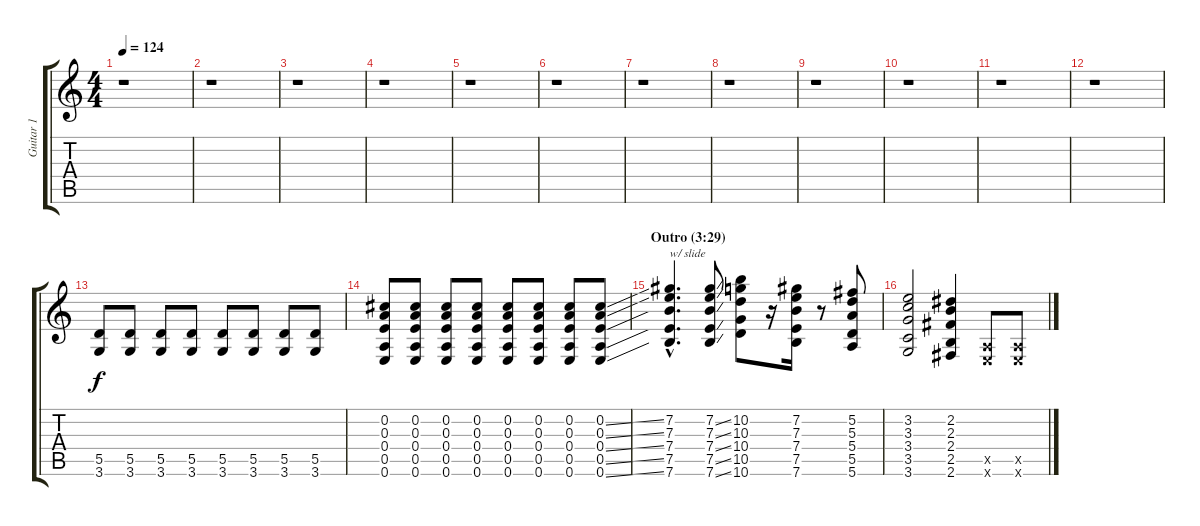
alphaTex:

\track ("Guitar 1" "Guitar 1") {instrument distortionguitar}
\staff {score tabs}
\tuning (E4 Db4 A3 E3 A2 E2) {hide}
\ts (4 4)
\tempo 124
\clef g2
\ks c
r.1{dy f} |
r.1 |
r.1 |
r.1 |
r.1 |
r.1 |
r.1 |
r.1 |
r.1 |
r.1 |
r.1 |
r.1 |
(5.5 3.6).8 (5.5 3.6).8 (5.5 3.6).8 (5.5 3.6).8 (5.5 3.6).8 (5.5 3.6).8 (5.5 3.6).8 (5.5 3.6).8 |
(0.2 0.3 0.4 0.5 0.6).8 (0.2 0.3 0.4 0.5 0.6).8 (0.2 0.3 0.4 0.5 0.6).8 (0.2 0.3 0.4 0.5 0.6).8 (0.2 0.3 0.4 0.5 0.6).8 (0.2 0.3 0.4 0.5 0.6).8 (0.2 0.3 0.4 0.5 0.6).8 (0.2{ss} 0.3{ss} 0.4{ss} 0.5{ss} 0.6{ss}).8 |
\section ("" "Outro (3:29)")
(7.2{hac} 7.3{hac} 7.4{hac} 7.5{hac} 7.6{hac}).4{d txt "w/ slide"} (7.2{ss} 7.3{ss} 7.4{ss} 7.5{ss} 7.6{ss}).8 (10.2 10.3 10.4 10.5 10.6).8 r.16 (7.2 7.3 7.4 7.5 7.6).16 r.8 (5.2 5.3 5.4 5.5 5.6).8 |
(3.2 3.3 3.4 3.5 3.6).2 (2.2 2.3 2.4 2.5 2.6).4 (0.5{x} 0.6{x}).8 (0.5{x} 0.6{x}).8
